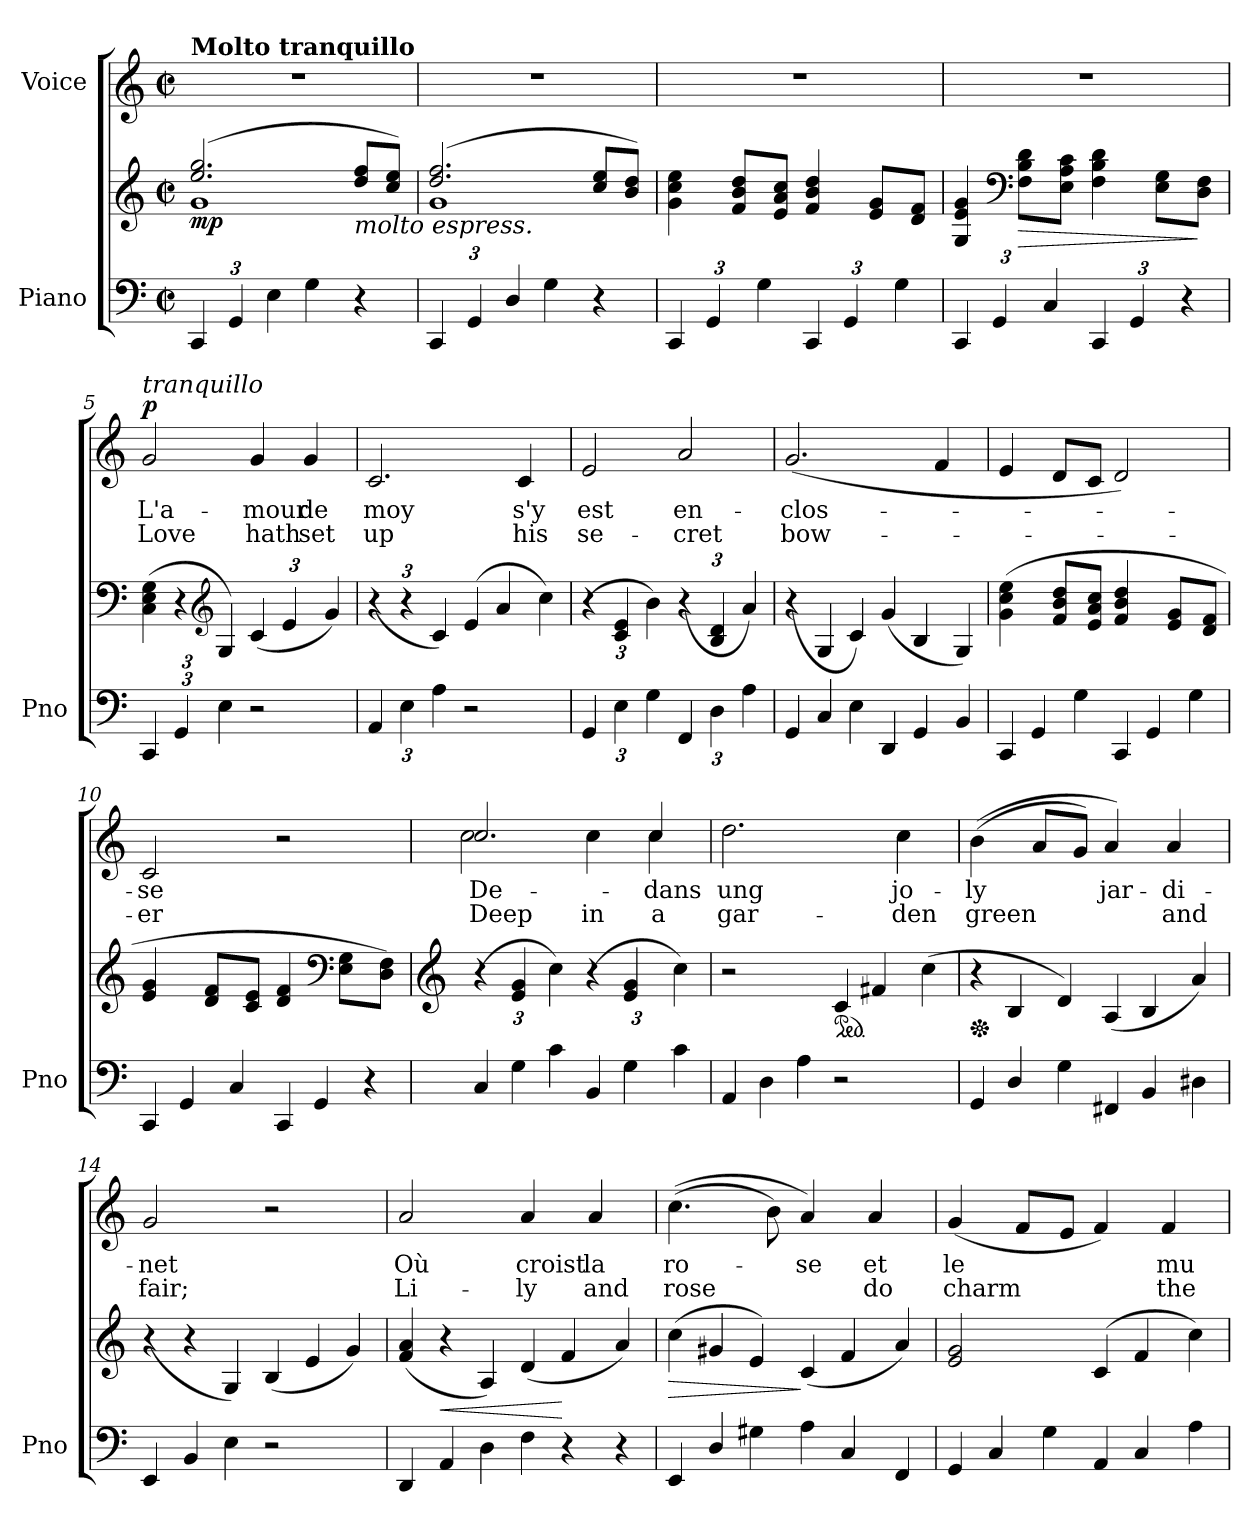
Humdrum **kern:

**kern	**kern	**dynam	**kern	**text	**text	**dynam
*part2	*part2	*part2	*part1	*part1	*part1	*part1
*staff3	*staff2	*staff2/3	*staff1	*staff1	*staff1	*staff1
*I"Piano	*	*	*I"Voice	*	*	*
*I'Pno	*	*	*	*	*	*
*clefF4	*clefG2	*	*clefG2	*	*	*
*k[]	*k[]	*	*k[]	*	*	*
*M2/2	*M2/2	*	*M2/2	*	*	*
*met(c|)	*met(c|)	*	*met(c|)	*	*	*
*Xbrackettup	*	*	*	*	*	*
=1	=1	=1	=1	=1	=1	=1
*	*^	*	*	*	*	*
!	!	!	!	!LO:TX:a:B:t=Molto tranquillo	!	!	!
!	!	!	!LO:DY:b	!	!	!	!
6CC/	(>2.ee/ 2.gg/	1g	mp	1r	.	.	.
6GG/	.	.	.	.	.	.	.
6E\	.	.	.	.	.	.	.
4G\	.	.	.	.	.	.	.
!	!LO:TX:b:i:t=molto espress.	!	!	!	!	!	!
4r	8dd/ 8ff/L	.	.	.	.	.	.
.	8cc/ 8ee/J)	.	.	.	.	.	.
=2	=2	=2	=2	=2	=2	=2	=2
6CC/	(>2.dd/ 2.ff/	1g	.	1r	.	.	.
6GG/	.	.	.	.	.	.	.
6D/	.	.	.	.	.	.	.
4G\	.	.	.	.	.	.	.
4r	8cc/ 8ee/L	.	.	.	.	.	.
.	8b/ 8dd/J)	.	.	.	.	.	.
*	*v	*v	*	*	*	*	*
=3	=3	=3	=3	=3	=3	=3
6CC/	4g\ 4cc\ 4ee\	.	1r	.	.	.
6GG/	.	.	.	.	.	.
.	8f/ 8b/ 8dd/L	.	.	.	.	.
6G\	.	.	.	.	.	.
.	8e/ 8a/ 8cc/J	.	.	.	.	.
6CC/	4f/ 4b/ 4dd/	.	.	.	.	.
6GG/	.	.	.	.	.	.
.	8e/ 8g/L	.	.	.	.	.
6G\	.	.	.	.	.	.
.	8d/ 8f/J	.	.	.	.	.
=4	=4	=4	=4	=4	=4	=4
6CC/	4G/ 4e/ 4g/	.	1r	.	.	.
6GG/	.	.	.	.	.	.
*	*clefF4	*	*	*	*	*
!	!	!LO:HP:b	!	!	!	!
.	8F\ 8B\ 8d\L	>	.	.	.	.
6C/	.	.	.	.	.	.
.	8E\ 8A\ 8c\J	.	.	.	.	.
6CC/	4F\ 4B\ 4d\	.	.	.	.	.
6GG/	.	.	.	.	.	.
.	8E\ 8G\L	.	.	.	.	.
6r	.	.	.	.	.	.
.	8D\ 8F\J	]	.	.	.	.
!!LO:LB:g=z
=5	=5	=5	=5	=5	=5	=5
*	*Xbrackettup	*	*	*	*	*
!	!	!	!LO:TX:a:i:t=tranquillo	!	!	!
!	!	!	!	!LO:LY:b	!LO:LY:b	!LO:DY:a
6CC/	(>6C\ 6E\ 6G\	.	2g/	L'a-	Love	p
6GG/	6r	.	.	.	.	.
*	*clefG2	*	*	*	*	*
6E\	6G/)	.	.	.	.	.
!	!	!	!	!LO:LY:b	!LO:LY:b	!
2r	(>6c/	.	4g/	-mour	hath	.
.	6e/	.	.	.	.	.
!	!	!	!	!LO:LY:b	!LO:LY:b	!
.	.	.	4g/	de	set	.
.	6g/)	.	.	.	.	.
=6	=6	=6	=6	=6	=6	=6
!	!	!	!	!LO:LY:b	!LO:LY:b	!
6AA/	(>6r	.	2.c/	moy	up	.
6E\	6r	.	.	.	.	.
6A\	6c/)	.	.	.	.	.
*	*Xtuplet	*	*	*	*	*
2r	(>6e/	.	.	.	.	.
.	6a/	.	.	.	.	.
!	!	!	!	!LO:LY:b	!LO:LY:b	!
.	.	.	4c/	s'y	his	.
.	6cc\)	.	.	.	.	.
=7	=7	=7	=7	=7	=7	=7
*	*tuplet	*	*	*	*	*
!	!	!	!	!LO:LY:b	!LO:LY:b	!
6GG/	(>6r	.	2e/	est	se-	.
6E\	6c/ 6e/	.	.	.	.	.
6G\	6b\)	.	.	.	.	.
!	!	!	!	!LO:LY:b	!LO:LY:b	!
6FF/	(>6r	.	2a/	en-	-cret	.
6D\	6B/ 6d/	.	.	.	.	.
6A\	6a/)	.	.	.	.	.
=8	=8	=8	=8	=8	=8	=8
*Xtuplet	*Xtuplet	*	*	*	*	*
!	!	!	!	!LO:LY:b	!LO:LY:b	!
6GG/	(>6r	.	(<2.g/	-clos-	bow-	.
6C/	6G/	.	.	.	.	.
6E\	6c/)	.	.	.	.	.
6DD/	(>6g/	.	.	.	.	.
6GG/	6B/	.	.	.	.	.
.	.	.	4f/	.	.	.
6BB/	6G/)	.	.	.	.	.
!!LO:LB:g=z
=9	=9	=9	=9	=9	=9	=9
6CC/	(>4g\ 4cc\ 4ee\	.	4e/	.	.	.
6GG/	.	.	.	.	.	.
.	8f/ 8b/ 8dd/L	.	8d/L	.	.	.
6G\	.	.	.	.	.	.
.	8e/ 8a/ 8cc/J	.	8c/J	.	.	.
6CC/	4f/ 4b/ 4dd/	.	2d/)	.	.	.
6GG/	.	.	.	.	.	.
.	8e/ 8g/L	.	.	.	.	.
6G\	.	.	.	.	.	.
.	8d/ 8f/J	.	.	.	.	.
=10	=10	=10	=10	=10	=10	=10
!	!	!	!	!LO:LY:b	!LO:LY:b	!
6CC/	4e/ 4g/	.	2c/	-se	-er	.
6GG/	.	.	.	.	.	.
.	8d/ 8f/L	.	.	.	.	.
6C/	.	.	.	.	.	.
.	8c/ 8e/J	.	.	.	.	.
6CC/	4d/ 4f/	.	2r	.	.	.
6GG/	.	.	.	.	.	.
*	*clefF4	*	*	*	*	*
.	8E\ 8G\L	.	.	.	.	.
6r	.	.	.	.	.	.
.	8D\ 8F\J)	.	.	.	.	.
=11	=11	=11	=11	=11	=11	=11
*	*clefG2	*	*	*	*	*
*	*tuplet	*	*	*	*	*
*	*	*	*^	*	*	*
!	!	!	!	!LO:N:head=open	!LO:LY:b	!LO:LY:b	!
6C/	(>6r	.	2.cc/	2cc\	De-	Deep	.
6G\	6e/ 6g/	.	.	.	.	.	.
6c\	6cc\)	.	.	.	.	.	.
!	!	!	!	!	!	!LO:LY:b	!
6BB/	(>6r	.	.	4cc\	.	in	.
6G\	6e/ 6g/	.	.	.	.	.	.
!	!	!	!	!	!LO:LY:b	!LO:LY:b	!
.	.	.	4cc/	4cc\	-dans	a	.
6c\	6cc\)	.	.	.	.	.	.
*	*	*	*v	*v	*	*	*
=12	=12	=12	=12	=12	=12	=12
!	!	!	!	!LO:LY:b	!LO:LY:b	!
(>6AA/	2r	.	2.dd\	ung	gar-	.
6D\	.	.	.	.	.	.
6A\	.	.	.	.	.	.
*	*ped	*	*	*	*	*
*	*Xtuplet	*	*	*	*	*
2r	6c/	.	.	.	.	.
.	6f#X/	.	.	.	.	.
!	!	!	!	!LO:LY:b	!LO:LY:b	!
.	.	.	4cc\	jo-	-den	.
.	(6cc\	.	.	.	.	.
!!LO:PB:g=z
=13	=13	=13	=13	=13	=13	=13
*	*Xped	*	*	*	*	*
!	!	!	!	!LO:LY:b	!LO:LY:b	!
6GG/	6r	.	(>(<4b\	-ly	green	.
6D/	6B/	.	.	.	.	.
.	.	.	8a/L	.	.	.
6G\	6d/)	.	.	.	.	.
.	.	.	8g/J)	.	.	.
!	!	!	!	!LO:LY:b	!	!
6FF#X/	(>6A/	.	4a/)	jar-	.	.
6BB/	6B/	.	.	.	.	.
!	!	!	!	!LO:LY:b	!LO:LY:b	!
.	.	.	4a/	-di-	and	.
6D#X\	6a/)	.	.	.	.	.
=14	=14	=14	=14	=14	=14	=14
!	!	!	!	!LO:LY:b	!LO:LY:b	!
6EE/	(>6r	.	2g/	-net	fair;	.
6BB/	6r	.	.	.	.	.
6E\	6G/)	.	.	.	.	.
2r	(>6B/	.	2r	.	.	.
.	6e/	.	.	.	.	.
.	6g/)	.	.	.	.	.
=15	=15	=15	=15	=15	=15	=15
!	!	!	!	!LO:LY:b	!LO:LY:b	!
6DD/	(>6f/ 6a/	.	2a/	Où	Li-	.
!	!	!LO:HP:b	!	!	!	!
6AA/	6r	<	.	.	.	.
6D\	6A/)	.	.	.	.	.
!	!	!	!	!LO:LY:b	!LO:LY:b	!
6F\	(>6d/	.	4a/	croist	-ly	.
6r	6f/	[	.	.	.	.
!	!	!	!	!LO:LY:b	!LO:LY:b	!
.	.	.	4a/	la	and	.
6r	6a/)	.	.	.	.	.
=16	=16	=16	=16	=16	=16	=16
!	!	!LO:HP:b	!	!LO:LY:b	!LO:LY:b	!
6EE/	(>6cc\	>	(>(<4.cc\	ro-	rose	.
6D/	6g#X/	.	.	.	.	.
6G#X\	6e/)	.	.	.	.	.
.	.	.	8b\)	.	.	.
!	!	!	!	!LO:LY:b	!	!
6A\	(<6c/	]	4a/)	-se	.	.
6C/	6f/	.	.	.	.	.
!	!	!	!	!LO:LY:b	!LO:LY:b	!
.	.	.	4a/	et	do	.
6FF/	6a/)	.	.	.	.	.
!!LO:LB:g=z
=17	=17	=17	=17	=17	=17	=17
!	!	!	!	!LO:LY:b	!LO:LY:b	!
6GG/	2e/ 2g/	.	(<4g/	le	charm	.
6C/	.	.	.	.	.	.
.	.	.	8f/L	.	.	.
6G\	.	.	.	.	.	.
.	.	.	8e/J	.	.	.
6AA/	(>6c/	.	4f/)	.	.	.
6C/	6f/	.	.	.	.	.
!	!	!	!	!LO:LY:b	!LO:LY:b	!
.	.	.	4f/	mu-	the	.
6A\	6cc\)	.	.	.	.	.
=	=	=	=	=	=	=
*-	*-	*-	*-	*-	*-	*-
